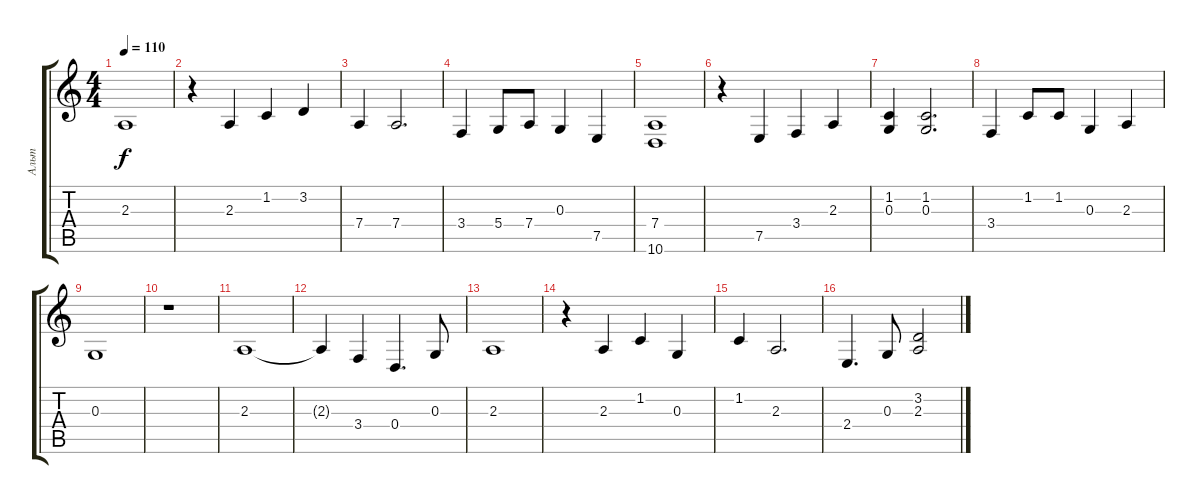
\track ("Альт" "Альт") {instrument acousticgrandpiano}
\staff {score tabs}
\tuning (E4 B3 G3 D3 A2 E2) {hide}
\ts (4 4)
\tempo 110
\clef g2
\ks aminor
2.3.1{dy f} |
r.4 2.3.4 1.2.4 3.2.4 |
7.4.4 7.4.2{d} |
3.4.4 5.4.8 7.4.8 0.3.4 7.5.4 |
(7.4 10.6).1 |
r.4 7.5.4 3.4.4 2.3.4 |
(1.2 0.3).4 (1.2 0.3).2{d} |
3.4.4 1.2.8 1.2.8 0.3.4 2.3.4 |
0.3.1 |
r.1 |
2.3.1 |
2.3{t}.4 3.4.4 0.4.4{d} 0.3.8 |
2.3.1 |
r.4 2.3.4 1.2.4 0.3.4 |
1.2.4 2.3.2{d} |
2.4.4{d} 0.3.8 (3.2 2.3).2
